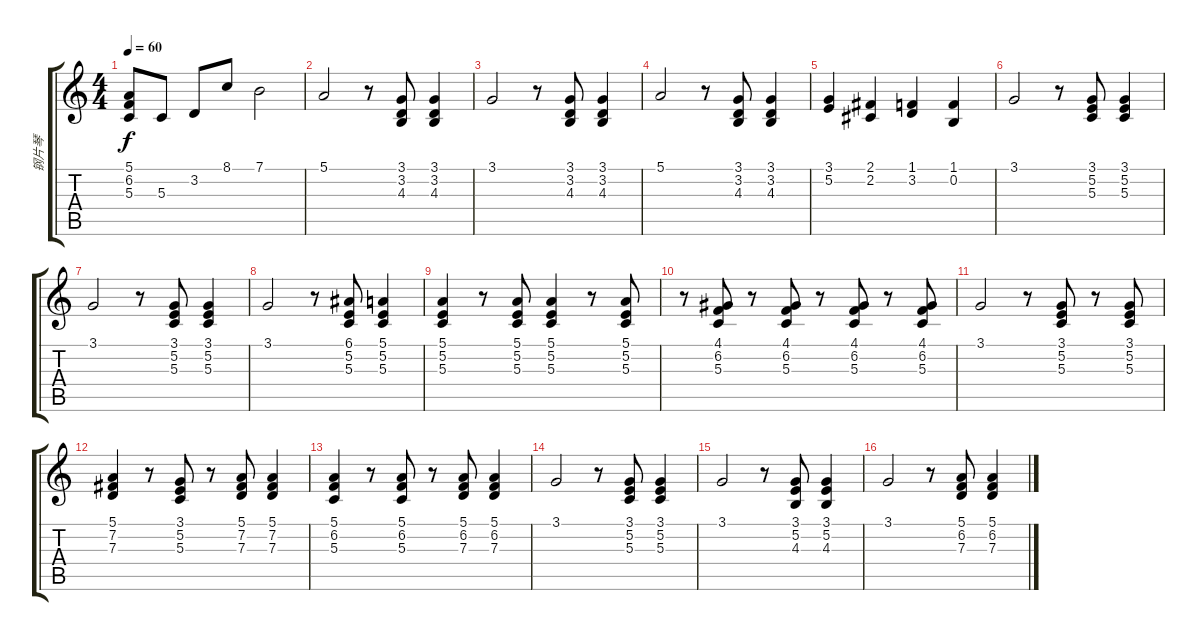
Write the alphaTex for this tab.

\track ("钢片琴" "钢片琴") {instrument fx5brightness}
\staff {score tabs}
\tuning (E4 B3 G3 D3 A2 E2) {hide}
\ts (4 4)
\tempo 60
\clef g2
\ks c
(5.1 6.2 5.3).8{dy f} 5.3.8 3.2.8 8.1.8 7.1.2 |
5.1.2 r.8 (3.1 3.2 4.3).8 (3.1 3.2 4.3).4 |
3.1.2 r.8 (3.1 3.2 4.3).8 (3.1 3.2 4.3).4 |
5.1.2 r.8 (3.1 3.2 4.3).8 (3.1 3.2 4.3).4 |
(3.1 5.2).4 (2.1 2.2).4 (1.1 3.2).4 (1.1 0.2).4 |
3.1.2 r.8 (3.1 5.2 5.3).8 (3.1 5.2 5.3).4 |
3.1.2 r.8 (3.1 5.2 5.3).8 (3.1 5.2 5.3).4 |
3.1.2 r.8 (6.1 5.2 5.3).8 (5.1 5.2 5.3).4 |
(5.1 5.2 5.3).4 r.8 (5.1 5.2 5.3).8 (5.1 5.2 5.3).4 r.8 (5.1 5.2 5.3).8 |
r.8 (4.1 6.2 5.3).8 r.8 (4.1 6.2 5.3).8 r.8 (4.1 6.2 5.3).8 r.8 (4.1 6.2 5.3).8 |
3.1.2 r.8 (3.1 5.2 5.3).8 r.8 (3.1 5.2 5.3).8 |
(5.1 7.2 7.3).4 r.8 (3.1 5.2 5.3).8 r.8 (5.1 7.2 7.3).8 (5.1 7.2 7.3).4 |
(5.1 6.2 5.3).4 r.8 (5.1 6.2 5.3).8 r.8 (5.1 6.2 7.3).8 (5.1 6.2 7.3).4 |
3.1.2 r.8 (3.1 5.2 5.3).8 (3.1 5.2 5.3).4 |
3.1.2 r.8 (3.1 5.2 4.3).8 (3.1 5.2 4.3).4 |
3.1.2 r.8 (5.1 6.2 7.3).8 (5.1 6.2 7.3).4
